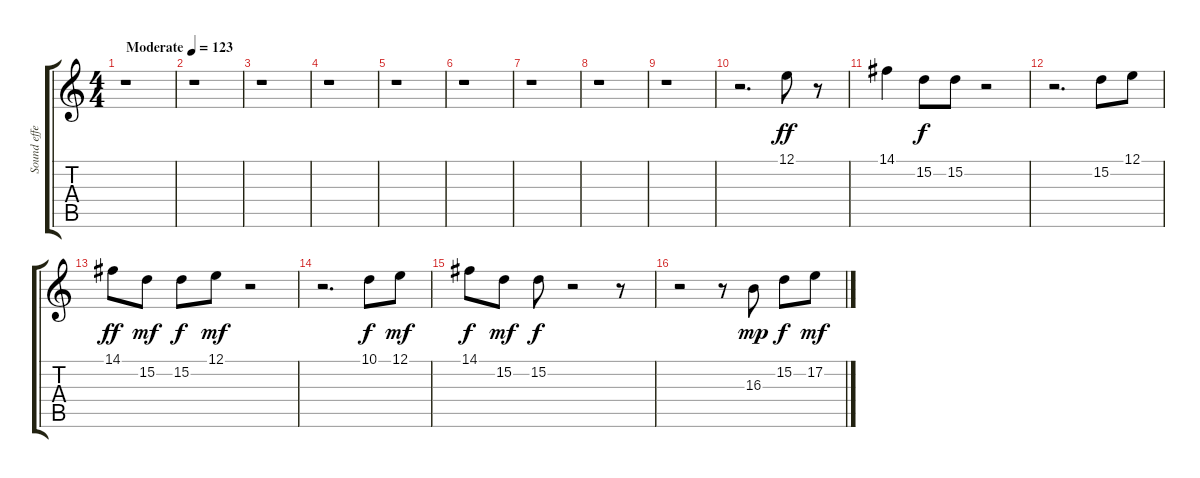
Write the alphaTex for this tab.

\track ("Sound effects" "Sound effe") {instrument lead3calliope}
\staff {score tabs}
\tuning (E4 B3 G3 D3 A2 E2) {hide}
\ts (4 4)
\tempo (123 "Moderate")
\clef g2
\ks c
r.1{dy ff instrument lead3calliope} |
r.1 |
r.1 |
r.1 |
r.1 |
r.1 |
r.1 |
r.1 |
r.1 |
r.2{d} 12.1.8 r.8 |
14.1.4 15.2.8{dy f} 15.2.8 r.2 |
r.2{d} 15.2.8 12.1.8 |
14.1.8{dy ff} 15.2.8{dy mf} 15.2.8{dy f} 12.1.8{dy mf} r.2 |
r.2{d} 10.1.8{dy f} 12.1.8{dy mf} |
14.1.8{dy f} 15.2.8{dy mf} 15.2.8{dy f} r.2 r.8 |
r.2 r.8 16.3.8{dy mp} 15.2.8{dy f} 17.2.8{dy mf}
